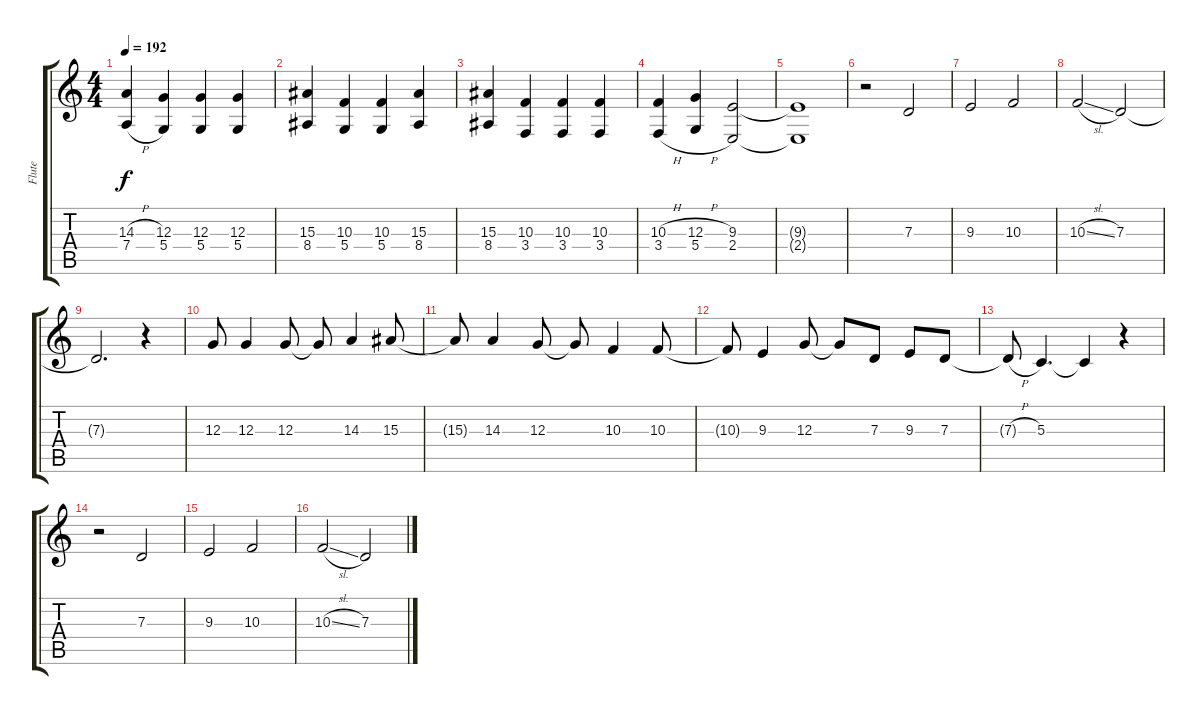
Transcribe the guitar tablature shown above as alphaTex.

\track ("Flute" "Flute") {instrument flute}
\staff {score tabs}
\tuning (E4 B3 G3 D3 A2 E2) {hide}
\ts (4 4)
\tempo 192
\clef g2
\ks c
(14.3{h} 7.4{h}).4{dy f} (12.3 5.4).4 (12.3 5.4).4 (12.3 5.4).4 |
(15.3 8.4).4 (10.3 5.4).4 (10.3 5.4).4 (15.3 8.4).4 |
(15.3 8.4).4 (10.3 3.4).4 (10.3 3.4).4 (10.3 3.4).4 |
(10.3{h} 3.4{h}).4 (12.3{h} 5.4{h}).4 (9.3 2.4).2 |
(9.3{t} 2.4{t}).1 |
r.2 7.3.2 |
9.3.2 10.3.2 |
10.3{sl}.2 7.3.2 |
7.3{t}.2{d} r.4 |
12.3.8 12.3.4 12.3.8 12.3{t}.8 14.3.4 15.3.8 |
15.3{t}.8 14.3.4 12.3.8 12.3{t}.8 10.3.4 10.3.8 |
10.3{t}.8 9.3.4 12.3.8 12.3{t}.8 7.3.8 9.3.8 7.3.8 |
7.3{h t}.8 5.3.4{d} 5.3{t}.4 r.4 |
r.2 7.3.2 |
9.3.2 10.3.2 |
10.3{sl}.2 7.3.2
